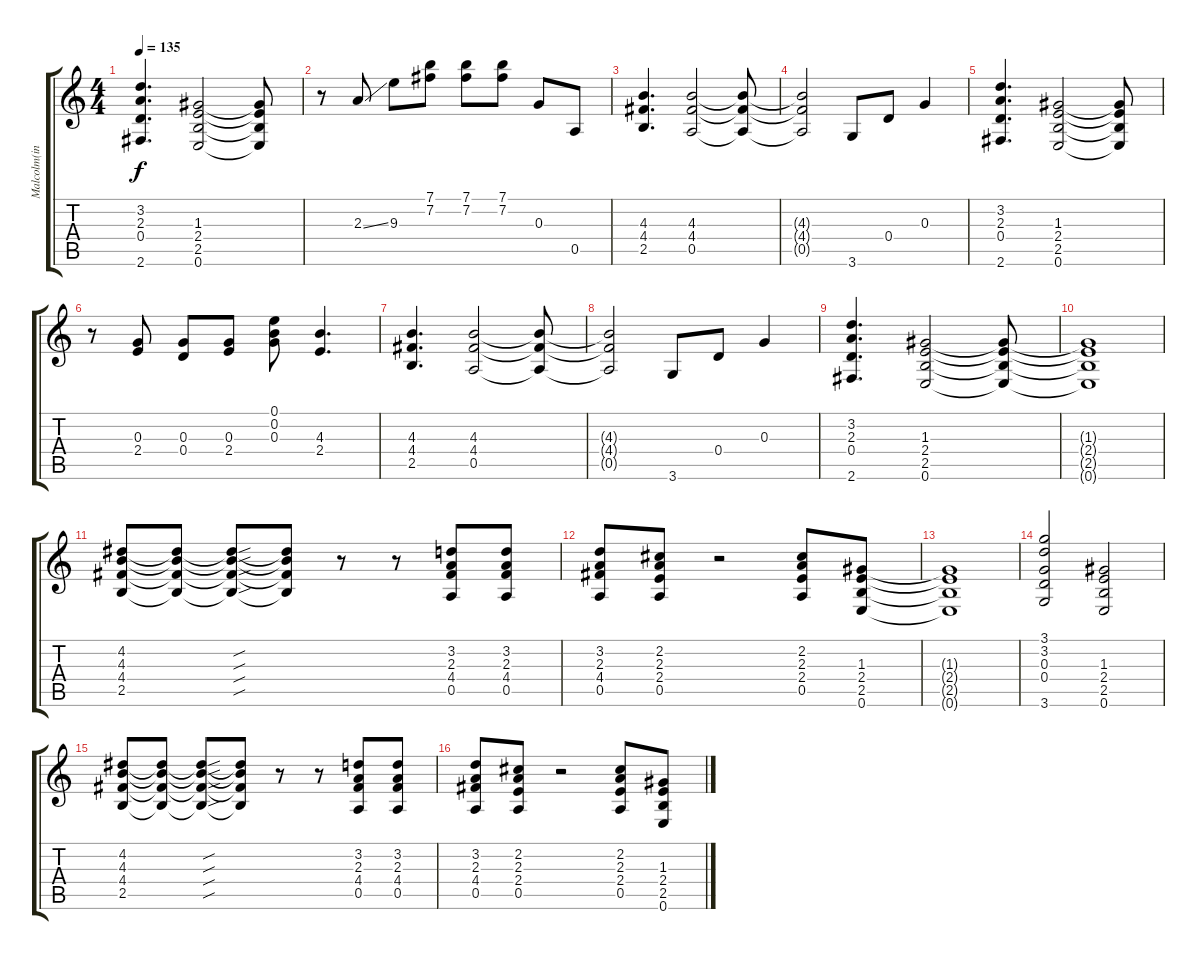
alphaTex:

\track ("Malcolm(intro)/Angus" "Malcolm(in") {instrument overdrivenguitar}
\staff {score tabs}
\tuning (E4 B3 G3 D3 A2 E2) {hide}
\ts (4 4)
\tempo 135
\clef g2
\ks c
(3.2 2.3 0.4 2.6).4{d dy f} (1.3 2.4 2.5 0.6).2 (1.3{t} 2.4{t} 2.5{t} 0.6{t}).8 |
r.8 2.3{ss}.8 9.3.8 (7.1 7.2).8 (7.1 7.2).8 (7.1 7.2).8 0.3.8 0.5.8 |
(4.3 4.4 2.5).4{d} (4.3 4.4 0.5).2 (4.3{t} 4.4{t} 0.5{t}).8 |
(4.3{t} 4.4{t} 0.5{t}).2 3.6.8 0.4.8 0.3.4 |
(3.2 2.3 0.4 2.6).4{d} (1.3 2.4 2.5 0.6).2 (1.3{t} 2.4{t} 2.5{t} 0.6{t}).8 |
r.8 (0.3 2.4).8 (0.3 0.4).8 (0.3 2.4).8 (0.1 0.2 0.3).8 (4.3 2.4).4{d} |
(4.3 4.4 2.5).4{d} (4.3 4.4 0.5).2 (4.3{t} 4.4{t} 0.5{t}).8 |
(4.3{t} 4.4{t} 0.5{t}).2 3.6.8 0.4.8 0.3.4 |
(3.2 2.3 0.4 2.6).4{d} (1.3 2.4 2.5 0.6).2 (1.3{t} 2.4{t} 2.5{t} 0.6{t}).8 |
(1.3{t} 2.4{t} 2.5{t} 0.6{t}).1 |
(4.2 4.3 4.4 2.5).8 (4.2{t} 4.3{t} 4.4{t} 2.5{t}).8 (4.2{sou t} 4.3{sou t} 4.4{sou t} 2.5{sou t}).8 (4.2{t} 4.3{t} 4.4{t} 2.5{t}).8 r.8 r.8 (3.2 2.3 4.4 0.5).8 (3.2 2.3 4.4 0.5).8 |
(3.2 2.3 4.4 0.5).8 (2.2 2.3 2.4 0.5).8 r.2 (2.2 2.3 2.4 0.5).8 (1.3 2.4 2.5 0.6).8 |
(1.3{t} 2.4{t} 2.5{t} 0.6{t}).1 |
(3.1 3.2 0.3 0.4 3.6).2 (1.3 2.4 2.5 0.6).2 |
(4.2 4.3 4.4 2.5).8 (4.2{t} 4.3{t} 4.4{t} 2.5{t}).8 (4.2{sou t} 4.3{sou t} 4.4{sou t} 2.5{sou t}).8 (4.2{t} 4.3{t} 4.4{t} 2.5{t}).8 r.8 r.8 (3.2 2.3 4.4 0.5).8 (3.2 2.3 4.4 0.5).8 |
(3.2 2.3 4.4 0.5).8 (2.2 2.3 2.4 0.5).8 r.2 (2.2 2.3 2.4 0.5).8 (1.3 2.4 2.5 0.6).8
